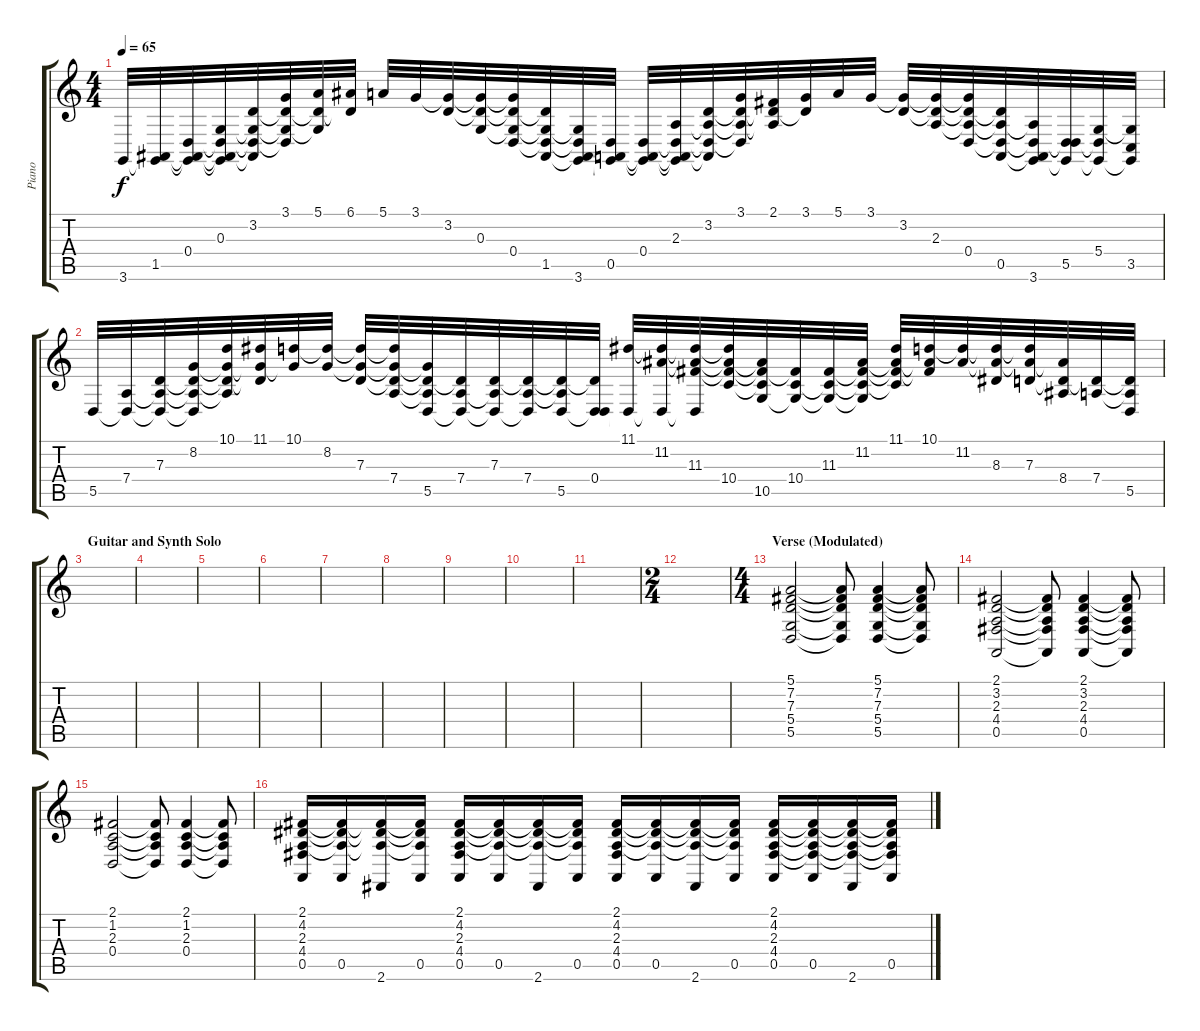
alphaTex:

\track ("Piano" "Piano") {instrument acousticgrandpiano}
\staff {score tabs}
\tuning (E4 B3 G3 D3 A2 E2) {hide}
\ts (4 4)
\tempo 65
\clef g2
\ks c
3.6.32{dy f} (1.5 3.6{t}).32 (0.4 1.5{t} 3.6{t}).32 (0.3 0.4{t} 1.5{t} 3.6{t}).32 (3.2 0.3{t} 0.4{t} 1.5{t}).32 (3.1 3.2{t} 0.3{t} 0.4{t}).32 (5.1 3.2{t} 0.3{t}).32 (6.1 3.2{t}).32 5.1.32 3.1.32 (3.1{t} 3.2).32 (3.1{t} 3.2{t} 0.3).32 (3.1{t} 3.2{t} 0.3{t} 0.4).32 (3.2{t} 0.3{t} 0.4{t} 1.5).32 (0.3{t} 0.4{t} 1.5{t} 3.6).32 (0.4{t} 0.5 3.6{t}).32 (0.4 0.5{t} 3.6{t}).32 (2.3 0.4{t} 0.5{t} 3.6{t}).32 (3.2 2.3{t} 0.4{t} 0.5{t}).32 (3.1 3.2{t} 2.3{t} 0.4{t}).32 (2.1 3.2{t} 2.3{t}).32 (3.1 3.2{t}).32 5.1.32 3.1.32 (3.1{t} 3.2).32 (3.1{t} 3.2{t} 2.3).32 (3.1{t} 3.2{t} 2.3{t} 0.4).32 (3.2{t} 2.3{t} 0.4{t} 0.5).32 (2.3{t} 0.4{t} 0.5{t} 3.6).32 (0.4{t} 5.5 3.6{t}).32 (5.4 5.5{t} 3.6{t}).32 (5.4{t} 3.5 3.6{t}).32 |
5.5.32 (7.4 5.5{t}).32 (7.3 7.4{t} 5.5{t}).32 (8.2 7.3{t} 7.4{t} 5.5{t}).32 (10.1 8.2{t} 7.3{t} 7.4{t}).32 (11.1 8.2{t} 7.3{t}).32 (10.1 8.2{t}).32 (10.1{t} 8.2).32 (10.1{t} 8.2{t} 7.3).32 (10.1{t} 8.2{t} 7.3{t} 7.4).32 (8.2{t} 7.3{t} 7.4{t} 5.5).32 (7.3{t} 7.4 5.5{t}).32 (7.3 7.4{t} 5.5{t}).32 (7.3{t} 7.4 5.5{t}).32 (7.3{t} 7.4{t} 5.5).32 (7.3{t} 0.4 5.5{t}).32 (11.1 0.4{t}).32 (11.1{t} 11.2 0.4{t}).32 (11.1{t} 11.2{t} 11.3 0.4{t}).32 (11.1{t} 11.2{t} 11.3{t} 10.4).32 (11.2{t} 11.3{t} 10.4{t} 10.5).32 (11.3{t} 10.4 10.5{t}).32 (11.3 10.4{t} 10.5{t}).32 (11.2 11.3{t} 10.4{t} 10.5{t}).32 (11.1 11.2{t} 11.3{t} 10.4{t}).32 (10.1 11.2{t} 11.3{t}).32 (10.1{t} 11.2).32 (10.1{t} 11.2{t} 8.3).32 (10.1{t} 11.2{t} 7.3).32 (11.2{t} 7.3{t} 8.4).32 (7.3{t} 7.4).32 (7.3{t} 7.4{t} 5.5).32 |
\section ("" "Guitar and Synth Solo")
|
|
|
|
|
|
|
|
|
\ts (2 4)
|
\ts (4 4)
\section ("" "Verse (Modulated)")
(5.1 7.2 7.3 5.4 5.5).2 (5.1{t} 7.2{t} 7.3{t} 5.4{t} 5.5{t}).8 (5.1 7.2 7.3 5.4 5.5).4 (5.1{t} 7.2{t} 7.3{t} 5.4{t} 5.5{t}).8 |
(2.1 3.2 2.3 4.4 0.5).2 (2.1{t} 3.2{t} 2.3{t} 4.4{t} 0.5{t}).8 (2.1 3.2 2.3 4.4 0.5).4 (2.1{t} 3.2{t} 2.3{t} 4.4{t} 0.5{t}).8 |
(2.1 1.2 2.3 0.4).2 (2.1{t} 1.2{t} 2.3{t} 0.4{t}).8 (2.1 1.2 2.3 0.4).4 (2.1{t} 1.2{t} 2.3{t} 0.4{t}).8 |
(2.1 4.2 2.3 4.4 0.5).16 (2.1{t} 4.2{t} 2.3{t} 0.5).16 (2.1{t} 4.2{t} 2.3{t} 2.6).16 (2.1{t} 4.2{t} 2.3{t} 0.5).16 (2.1 4.2 2.3 4.4 0.5).16 (2.1{t} 4.2{t} 2.3{t} 0.5).16 (2.1{t} 4.2{t} 2.3{t} 2.6).16 (2.1{t} 4.2{t} 2.3{t} 0.5).16 (2.1 4.2 2.3 4.4 0.5).16 (2.1{t} 4.2{t} 2.3{t} 0.5).16 (2.1{t} 4.2{t} 2.3{t} 2.6).16 (2.1{t} 4.2{t} 2.3{t} 0.5).16 (2.1 4.2 2.3 4.4 0.5).16 (2.1{t} 4.2{t} 2.3{t} 4.4{t} 0.5).16 (2.1{t} 4.2{t} 2.3{t} 4.4{t} 2.6).16 (2.1{t} 4.2{t} 2.3{t} 4.4{t} 0.5).16
